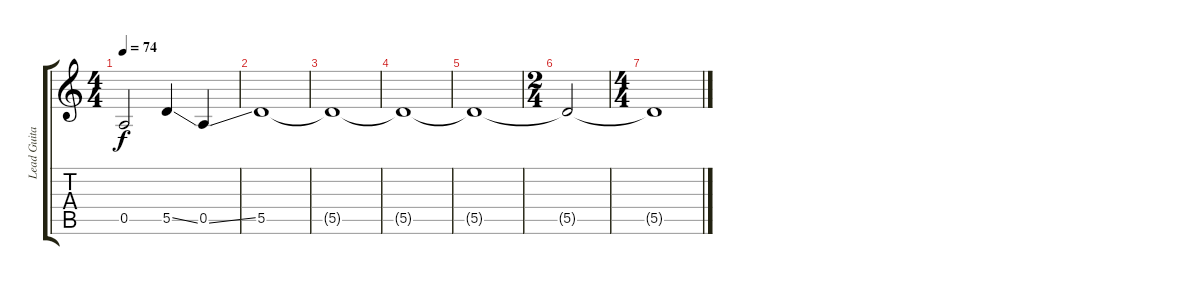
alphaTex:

\track ("Lead Guitar" "Lead Guita") {instrument distortionguitar}
\staff {score tabs}
\tuning (E4 B3 G3 D3 A2 E2) {hide}
\ts (4 4)
\tempo 74
\clef g2
\ks c
0.5.2{dy f} 5.5{ss}.4 0.5{ss}.4 |
5.5.1 |
5.5{t}.1 |
5.5{t}.1 |
5.5{t}.1 |
\ts (2 4)
5.5{t}.2 |
\ts (4 4)
5.5{t}.1
